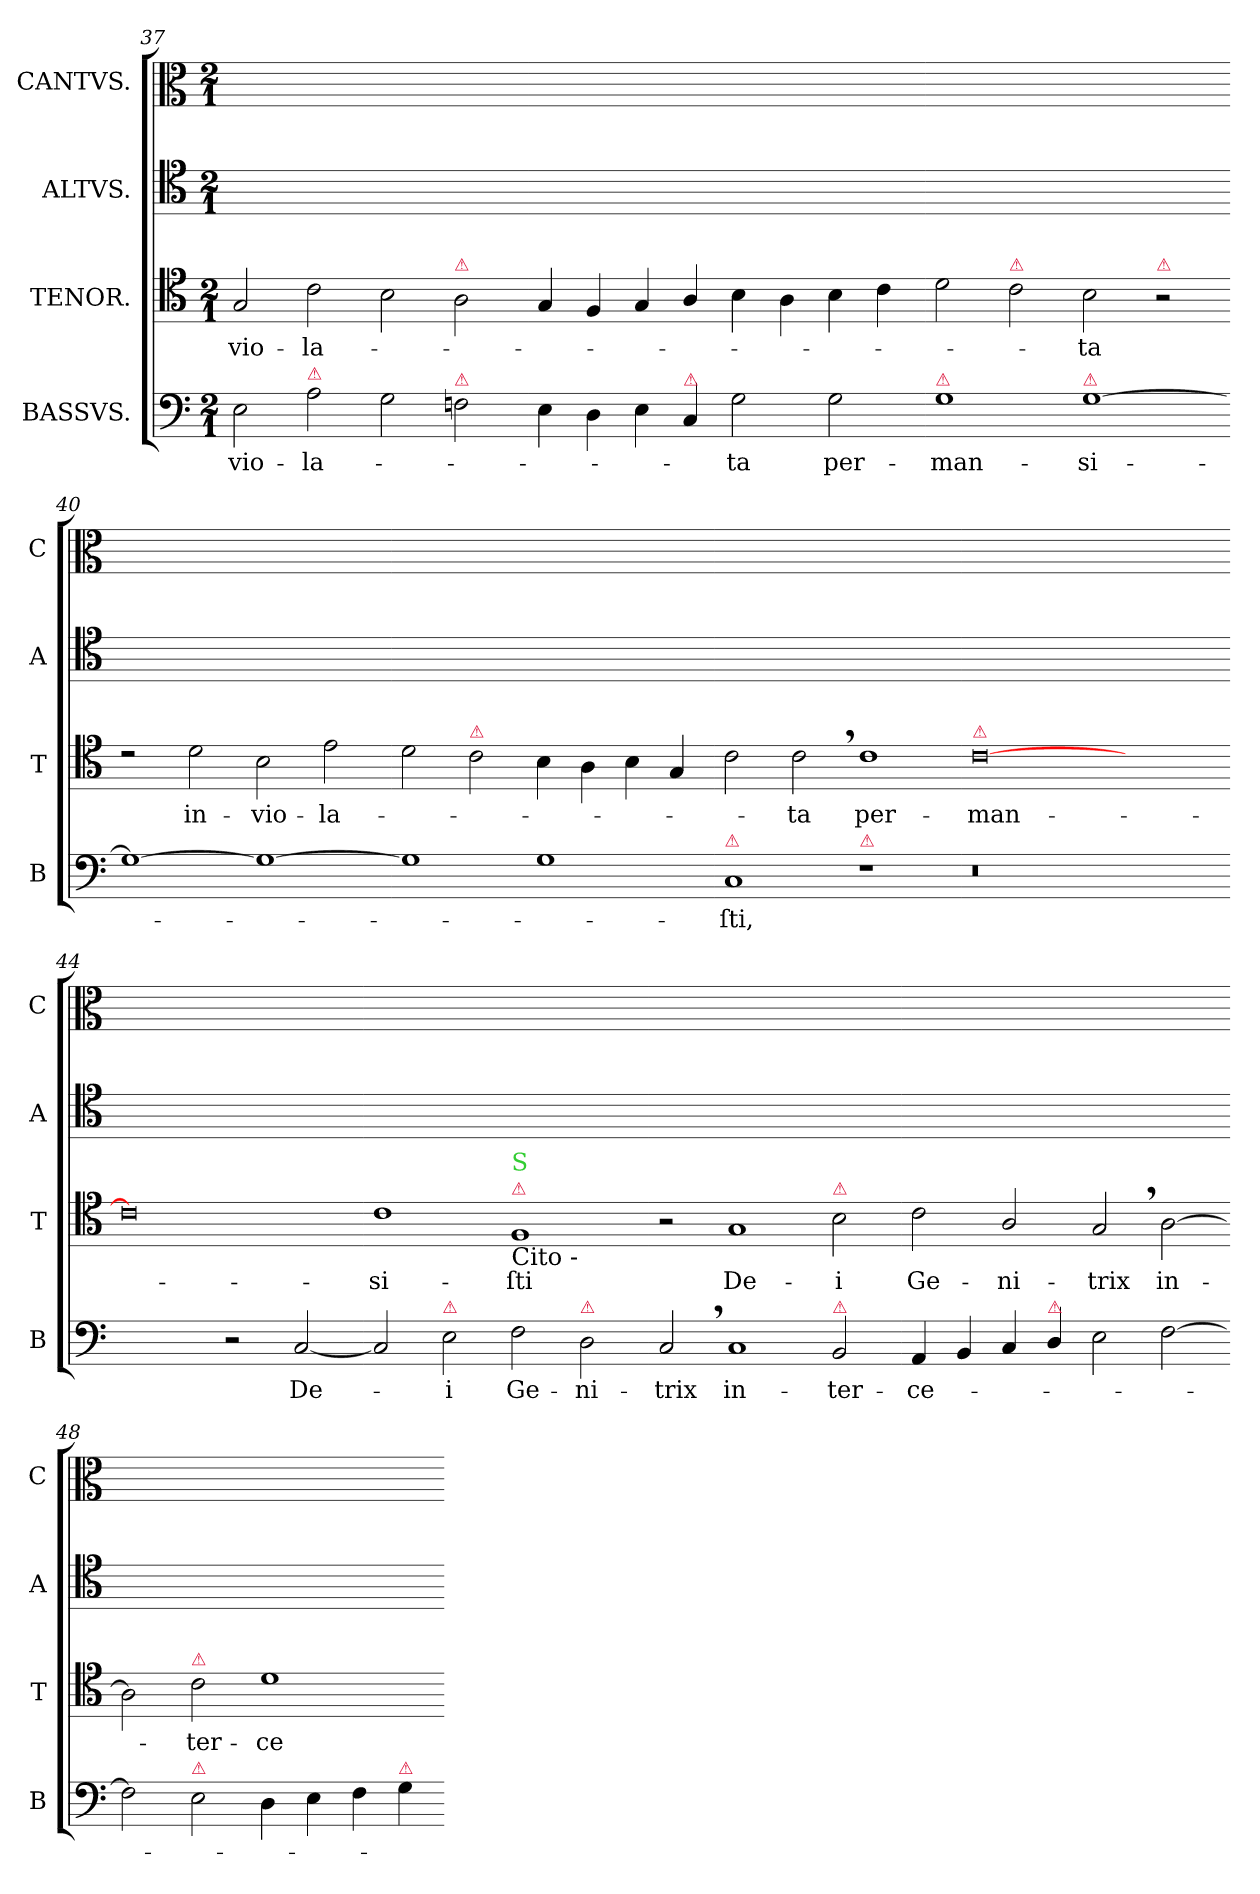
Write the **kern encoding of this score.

**kern	**text	**kern	**text	**kern	**kern
*part4	*part4	*part3	*part3	*part2	*part1
*staff4	*staff4	*staff3	*staff3	*staff2	*staff1
*I"BASSVS.	*	*I"TENOR.	*	*I"ALTVS.	*I"CANTVS.
*I'B	*	*I'T	*	*I'A	*I'C
*clefF4	*	*clefC4	*	*clefC4	*clefC3
*k[]	*	*k[]	*	*k[]	*k[]
*M2/1	*	*M2/1	*	*M2/1	*M2/1
=37	=37	=37	=37	=37	=37
2E\	-vio-	2G/	-vio-	0ryy	0ryy
!LO:TX:a:color=crimson:t=⚠	!	!	!	!	!
2A\	-la-	2c\	-la-	.	.
2G\	.	2B\	.	.	.
!	!	!LO:TX:a:color=crimson:t=⚠	!	!	!
!LO:TX:a:color=crimson:t=⚠	!	!	!	!	!
2Fn\	.	2A\	.	.	.
=38-	=38-	=38-	=38-	=38-	=38-
4E\	.	4G/	.	0ryy	0ryy
4D\	.	4F/	.	.	.
4E\	.	4G/	.	.	.
!LO:TX:a:color=crimson:t=⚠	!	!	!	!	!
4C/	.	4A/	.	.	.
2G\	-ta	4B\	.	.	.
.	.	4A\	.	.	.
2G\	per-	4B\	.	.	.
.	.	4c\	.	.	.
=39-	=39-	=39-	=39-	=39-	=39-
!LO:TX:a:color=crimson:t=⚠	!	!	!	!	!
1G	-man-	2d\	.	0ryy	0ryy
!	!	!LO:TX:a:color=crimson:t=⚠	!	!	!
.	.	2c\	.	.	.
!LO:TX:a:color=crimson:t=⚠	!	!	!	!	!
[1G	-si-	2B\	-ta	.	.
!	!	!LO:TX:a:color=crimson:t=⚠	!	!	!
.	.	2r	.	.	.
=40-	=40-	=40-	=40-	=40-	=40-
1G_	.	2rc	.	0ryy	0ryy
.	.	2d\	in-	.	.
1G_	.	2B\	-vio-	.	.
.	.	2e\	-la-	.	.
=41-	=41-	=41-	=41-	=41-	=41-
1G]	.	2d\	.	0ryy	0ryy
!	!	!LO:TX:a:color=crimson:t=⚠	!	!	!
.	.	2c\	.	.	.
1G	.	4B\	.	.	.
.	.	4A\	.	.	.
.	.	4B\	.	.	.
.	.	4G/	.	.	.
=42-	=42-	=42-	=42-	=42-	=42-
!LO:TX:a:color=crimson:t=⚠	!	!	!	!	!
1C	-ſti,	2c\	.	0ryy	0ryy
.	.	2c,\	-ta	.	.
!LO:TX:a:color=crimson:t=⚠	!	!	!	!	!
1r	.	1c	per-	.	.
=43-	=43-	=43-	=43-	=43-	=43-
!	!	!LO:TX:a:color=crimson:t=⚠	!	!	!
0.r	.	[0c	-man-	0ryy	0ryy
.	.	1ryy	.	1ryy	1ryy
=44-	=44-	=44-	=44-	=44-	=44-
1ryy	.	0c]	.	0ryy	0ryy
2r	.	.	.	.	.
[2C/	De-	.	.	.	.
=45-	=45-	=45-	=45-	=45-	=45-
2C/]	.	1c	-si-	0ryy	0ryy
!LO:TX:a:color=crimson:t=⚠	!	!	!	!	!
2E\	-i	.	.	.	.
!	!	!LO:TX:a:color=crimson:t=⚠	!	!	!
!	!	!LO:TX:b:t=Cito -	!	!	!
!	!	!LO:TX:a:color=limegreen:t=S	!	!	!
2F\	Ge-	1F	-ſti	.	.
!LO:TX:a:color=crimson:t=⚠	!	!	!	!	!
2D\	-ni-	.	.	.	.
=46-	=46-	=46-	=46-	=46-	=46-
2C,/	-trix	2r	.	0ryy	0ryy
1C	in-	1G	De-	.	.
!	!	!LO:TX:a:color=crimson:t=⚠	!	!	!
!LO:TX:a:color=crimson:t=⚠	!	!	!	!	!
2BB/	-ter-	2B\	-i	.	.
=47-	=47-	=47-	=47-	=47-	=47-
4AA/	-ce-	2c\	Ge-	0ryy	0ryy
4BB/	.	.	.	.	.
4C/	.	2A/	-ni-	.	.
!LO:TX:a:color=crimson:t=⚠	!	!	!	!	!
4D/	.	.	.	.	.
2E\	.	2G,/	-trix	.	.
[2F\	.	[2A\	in-	.	.
=48-	=48-	=48-	=48-	=48-	=48-
2F\]	.	2A\]	.	0ryy	0ryy
!	!	!LO:TX:a:color=crimson:t=⚠	!	!	!
!LO:TX:a:color=crimson:t=⚠	!	!	!	!	!
2E\	.	2c\	-ter-	.	.
4D\	.	1d	-ce-	.	.
4E\	.	.	.	.	.
4F\	.	.	.	.	.
!LO:TX:a:color=crimson:t=⚠	!	!	!	!	!
4G\	.	.	.	.	.
=-	=-	=-	=-	=-	=-
*-	*-	*-	*-	*-	*-
